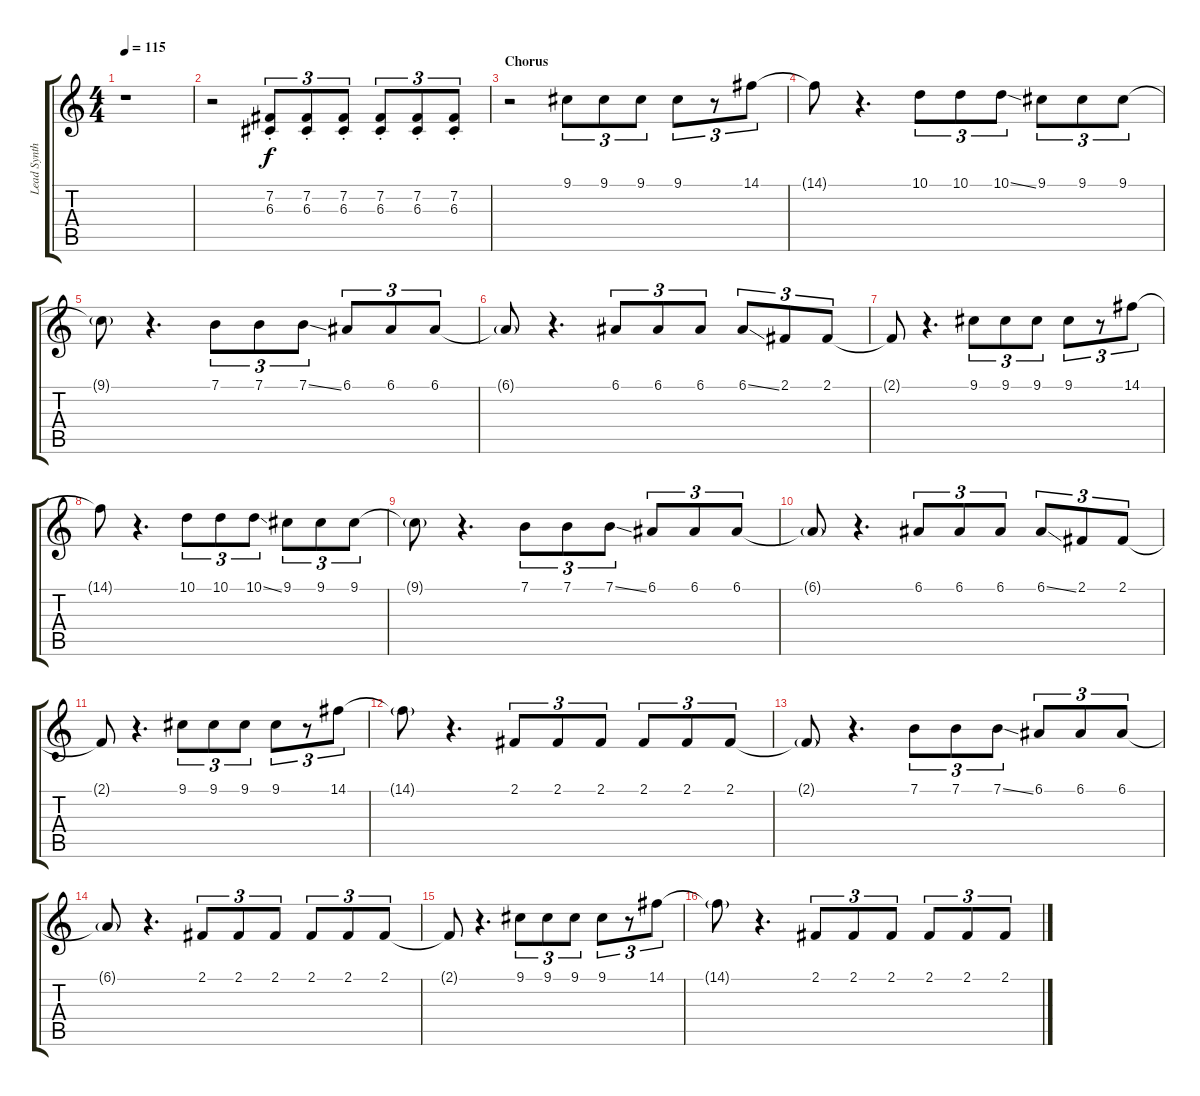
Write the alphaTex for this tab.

\track ("Lead Synth" "Lead Synth") {instrument lead2sawtooth}
\staff {score tabs}
\tuning (E4 B3 G3 D3 A2 E2) {hide}
\ts (4 4)
\tempo 115
\clef g2
\ks c
r.1{dy f} |
r.2 (7.2{st} 6.3{st}).8{tu (3 2)} (7.2{st} 6.3{st}).8{tu (3 2)} (7.2{st} 6.3{st}).8{tu (3 2)} (7.2{st} 6.3{st}).8{tu (3 2)} (7.2{st} 6.3{st}).8{tu (3 2)} (7.2{st} 6.3{st}).8{tu (3 2)} |
\section ("" "Chorus")
r.2 9.1.8{tu (3 2)} 9.1.8{tu (3 2)} 9.1.8{tu (3 2)} 9.1.8{tu (3 2)} r.8{tu (3 2)} 14.1.8{tu (3 2)} |
14.1{t}.8 r.4{d} 10.1.8{tu (3 2)} 10.1.8{tu (3 2)} 10.1{ss}.8{tu (3 2)} 9.1.8{tu (3 2)} 9.1.8{tu (3 2)} 9.1.8{tu (3 2)} |
9.1{g t}.8 r.4{d} 7.1.8{tu (3 2)} 7.1.8{tu (3 2)} 7.1{ss}.8{tu (3 2)} 6.1.8{tu (3 2)} 6.1.8{tu (3 2)} 6.1.8{tu (3 2)} |
6.1{g t}.8 r.4{d} 6.1.8{tu (3 2)} 6.1.8{tu (3 2)} 6.1.8{tu (3 2)} 6.1{ss}.8{tu (3 2)} 2.1.8{tu (3 2)} 2.1.8{tu (3 2)} |
2.1{t}.8 r.4{d} 9.1.8{tu (3 2)} 9.1.8{tu (3 2)} 9.1.8{tu (3 2)} 9.1.8{tu (3 2)} r.8{tu (3 2)} 14.1.8{tu (3 2)} |
14.1{t}.8 r.4{d} 10.1.8{tu (3 2)} 10.1.8{tu (3 2)} 10.1{ss}.8{tu (3 2)} 9.1.8{tu (3 2)} 9.1.8{tu (3 2)} 9.1.8{tu (3 2)} |
9.1{g t}.8 r.4{d} 7.1.8{tu (3 2)} 7.1.8{tu (3 2)} 7.1{ss}.8{tu (3 2)} 6.1.8{tu (3 2)} 6.1.8{tu (3 2)} 6.1.8{tu (3 2)} |
6.1{g t}.8 r.4{d} 6.1.8{tu (3 2)} 6.1.8{tu (3 2)} 6.1.8{tu (3 2)} 6.1{ss}.8{tu (3 2)} 2.1.8{tu (3 2)} 2.1.8{tu (3 2)} |
2.1{t}.8 r.4{d} 9.1.8{tu (3 2)} 9.1.8{tu (3 2)} 9.1.8{tu (3 2)} 9.1.8{tu (3 2)} r.8{tu (3 2)} 14.1.8{tu (3 2)} |
14.1{g t}.8 r.4{d} 2.1.8{tu (3 2)} 2.1.8{tu (3 2)} 2.1.8{tu (3 2)} 2.1.8{tu (3 2)} 2.1.8{tu (3 2)} 2.1.8{tu (3 2)} |
2.1{g t}.8 r.4{d} 7.1.8{tu (3 2)} 7.1.8{tu (3 2)} 7.1{ss}.8{tu (3 2)} 6.1.8{tu (3 2)} 6.1.8{tu (3 2)} 6.1.8{tu (3 2)} |
6.1{g t}.8 r.4{d} 2.1.8{tu (3 2)} 2.1.8{tu (3 2)} 2.1.8{tu (3 2)} 2.1.8{tu (3 2)} 2.1.8{tu (3 2)} 2.1.8{tu (3 2)} |
2.1{t}.8 r.4{d} 9.1.8{tu (3 2)} 9.1.8{tu (3 2)} 9.1.8{tu (3 2)} 9.1.8{tu (3 2)} r.8{tu (3 2)} 14.1.8{tu (3 2)} |
14.1{g t}.8 r.4{d} 2.1.8{tu (3 2)} 2.1.8{tu (3 2)} 2.1.8{tu (3 2)} 2.1.8{tu (3 2)} 2.1.8{tu (3 2)} 2.1.8{tu (3 2)}
